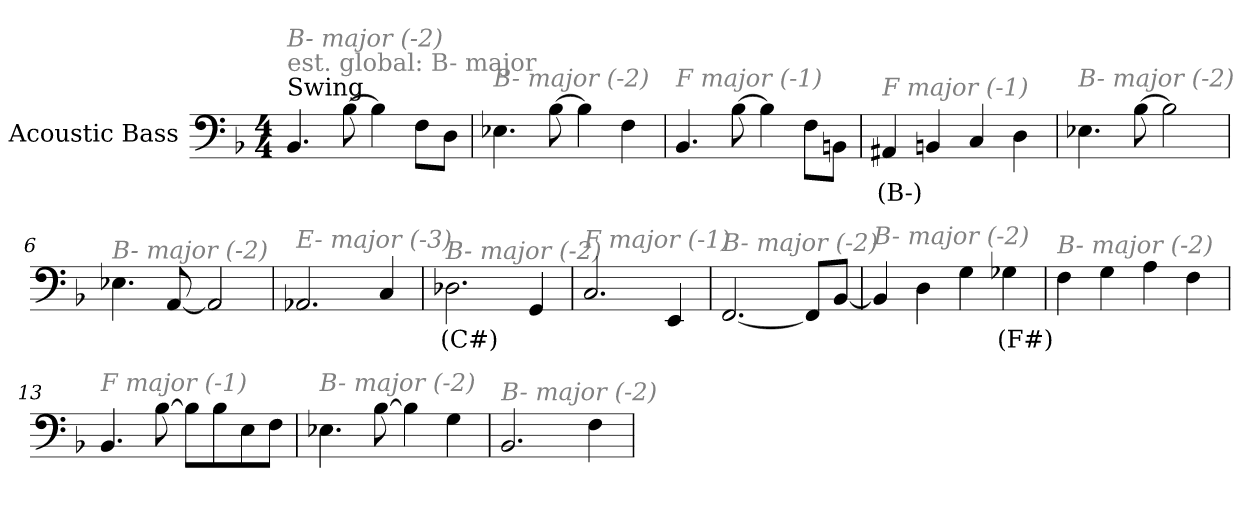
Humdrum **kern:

**kern	**text
*part1	*part1
*staff1	*staff1
*I"Acoustic Bass	*
*clefF4	*
*ITrd7c12	*
*k[b-]	*
*F:	*
*M4/4	*
*MM120	*
=1	=1
!LO:TX:a:t=Swing	!
!LO:TX:a:color=#808080:t=est. global&colon; B- major	!
!LO:TX:i:color=#808080:t=B- major (-2)	!
4.BBB-	.
[8BB-	.
4BB-]	.
8FFL	.
8DDJ	.
=2	=2
!LO:TX:i:color=#808080:t=B- major (-2)	!
4.EE-X	.
[8BB-	.
4BB-]	.
4FF	.
=3	=3
!LO:TX:i:color=#808080:t=F major (-1)	!
4.BBB-	.
[8BB-	.
4BB-]	.
8FFL	.
8BBBnJ	.
=4	=4
!LO:TX:i:color=#808080:t=F major (-1)	!
4AAA#Xi	(B-)
4BBBn	.
4CC	.
4DD	.
=5	=5
!LO:TX:i:color=#808080:t=B- major (-2)	!
4.EE-X	.
[8BB-	.
2BB-]	.
=6	=6
!LO:TX:i:color=#808080:t=B- major (-2)	!
4.EE-X	.
[8AAA	.
2AAA]	.
=7	=7
!LO:TX:i:color=#808080:t=E- major (-3)	!
2.AAA-X	.
4CC	.
=8	=8
!LO:TX:i:color=#808080:t=B- major (-2)	!
2.DD-Xj	(C#)
4GGG	.
=9	=9
!LO:TX:i:color=#808080:t=F major (-1)	!
2.CC	.
4EEE	.
=10	=10
!LO:TX:i:color=#808080:t=B- major (-2)	!
[2.FFF	.
8FFFL]	.
[8BBB-J	.
=11	=11
!LO:TX:i:color=#808080:t=B- major (-2)	!
4BBB-]	.
4DD	.
4GG	.
4GG-Xj	(F#)
=12	=12
!LO:TX:i:color=#808080:t=B- major (-2)	!
4FF	.
4GG	.
4AA	.
4FF	.
=13	=13
!LO:TX:i:color=#808080:t=F major (-1)	!
4.BBB-	.
[8BB-	.
8BB-L]	.
8BB-	.
8EE	.
8FFJ	.
=14	=14
!LO:TX:i:color=#808080:t=B- major (-2)	!
4.EE-X	.
[8BB-	.
4BB-]	.
4GG	.
=15	=15
!LO:TX:i:color=#808080:t=B- major (-2)	!
2.BBB-	.
4FF	.
=	=
*-	*-
